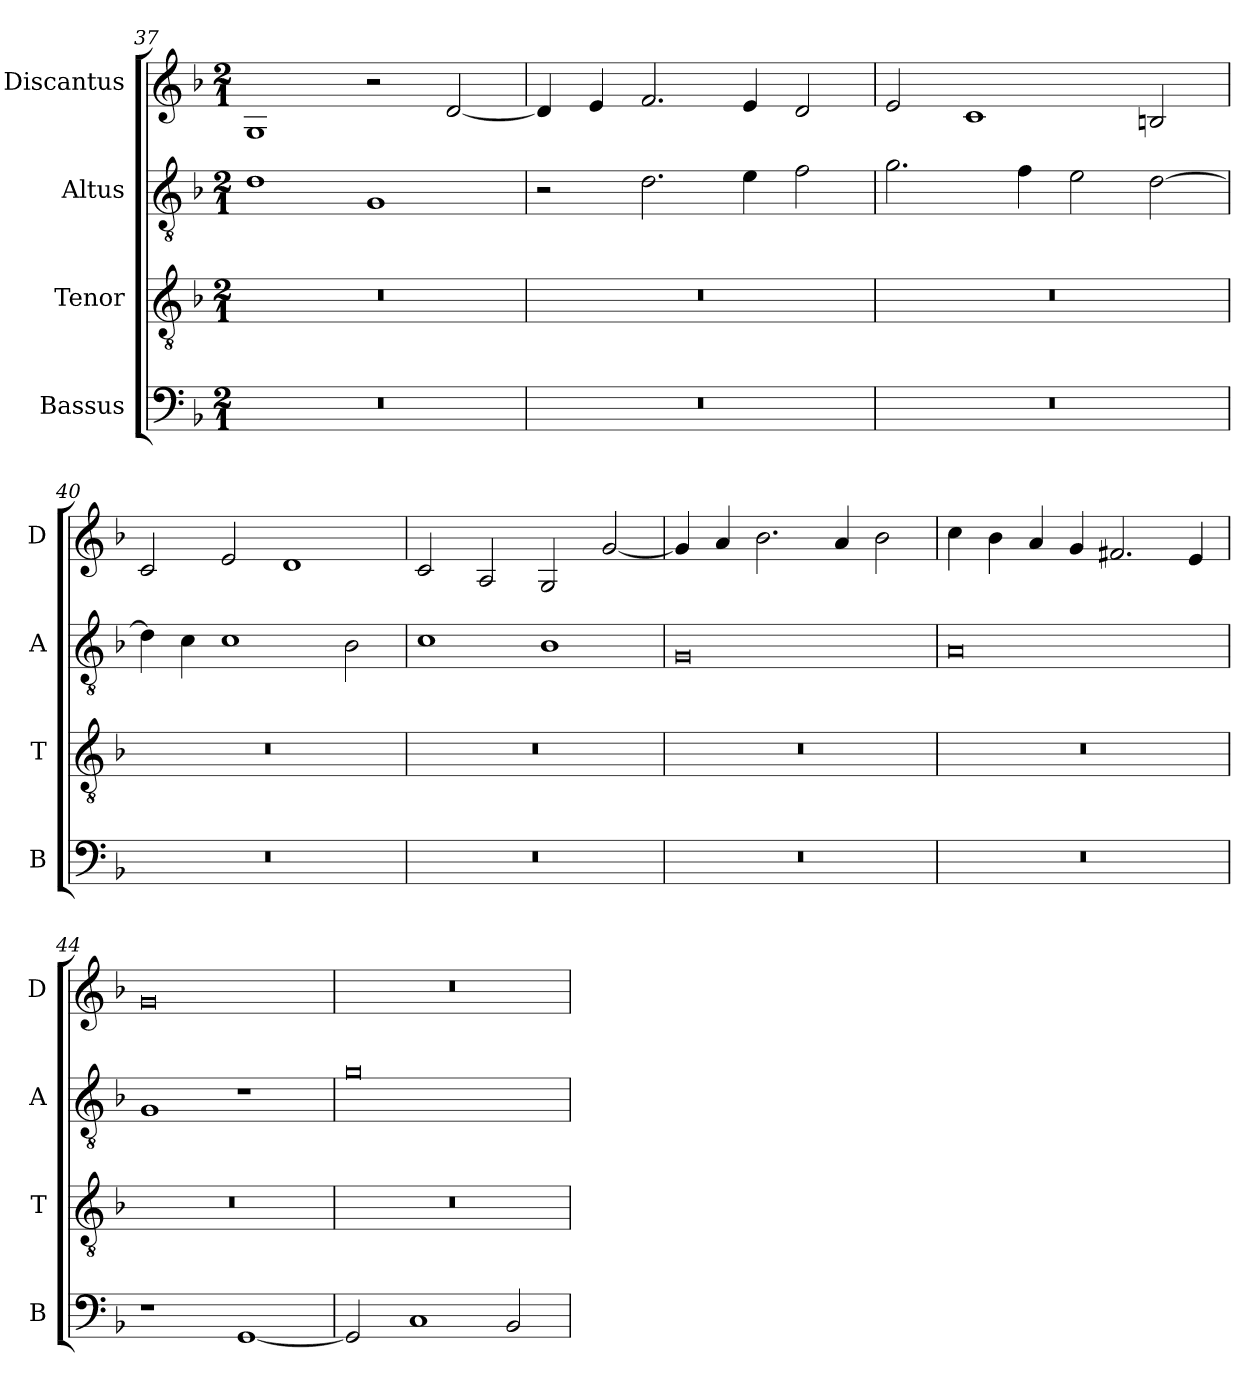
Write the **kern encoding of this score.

**kern	**kern	**kern	**kern
*part4	*part3	*part2	*part1
*staff4	*staff3	*staff2	*staff1
*I"Bassus	*I"Tenor	*I"Altus	*I"Discantus
*I'B	*I'T	*I'A	*I'D
*clefF4	*clefGv2	*clefGv2	*clefG2
*k[b-]	*k[b-]	*k[b-]	*k[b-]
*M2/1	*M2/1	*M2/1	*M2/1
=37	=37	=37	=37
0r	0r	1d	1G
.	.	1G	2r
.	.	.	[2d/
=38	=38	=38	=38
0r	0r	2r	4d/]
.	.	.	4e/
.	.	2.d\	2.f/
.	.	4e\	4e/
.	.	2f\	2d/
=39	=39	=39	=39
0r	0r	2.g\	2e/
.	.	.	1c
.	.	4f\	.
.	.	2e\	.
.	.	[2d\	2Bn/
=40	=40	=40	=40
0r	0r	4d\]	2c/
.	.	4c\	.
.	.	1c	2e/
.	.	.	1d
.	.	2B-\	.
=41	=41	=41	=41
0r	0r	1c	2c/
.	.	.	2A/
.	.	1B-	2G/
.	.	.	[2g/
=42	=42	=42	=42
0r	0r	0G	4g/]
.	.	.	4a/
.	.	.	2.b-\
.	.	.	4a/
.	.	.	2b-\
=43	=43	=43	=43
0r	0r	0A	4cc\
.	.	.	4b-\
.	.	.	4a/
.	.	.	4g/
.	.	.	2.f#X/
.	.	.	4e/
=44	=44	=44	=44
1r	0r	1G	0g
[1GG	.	1r	.
=45	=45	=45	=45
2GG/]	0r	0g	0r
1C	.	.	.
2BB-/	.	.	.
=	=	=	=
*-	*-	*-	*-
